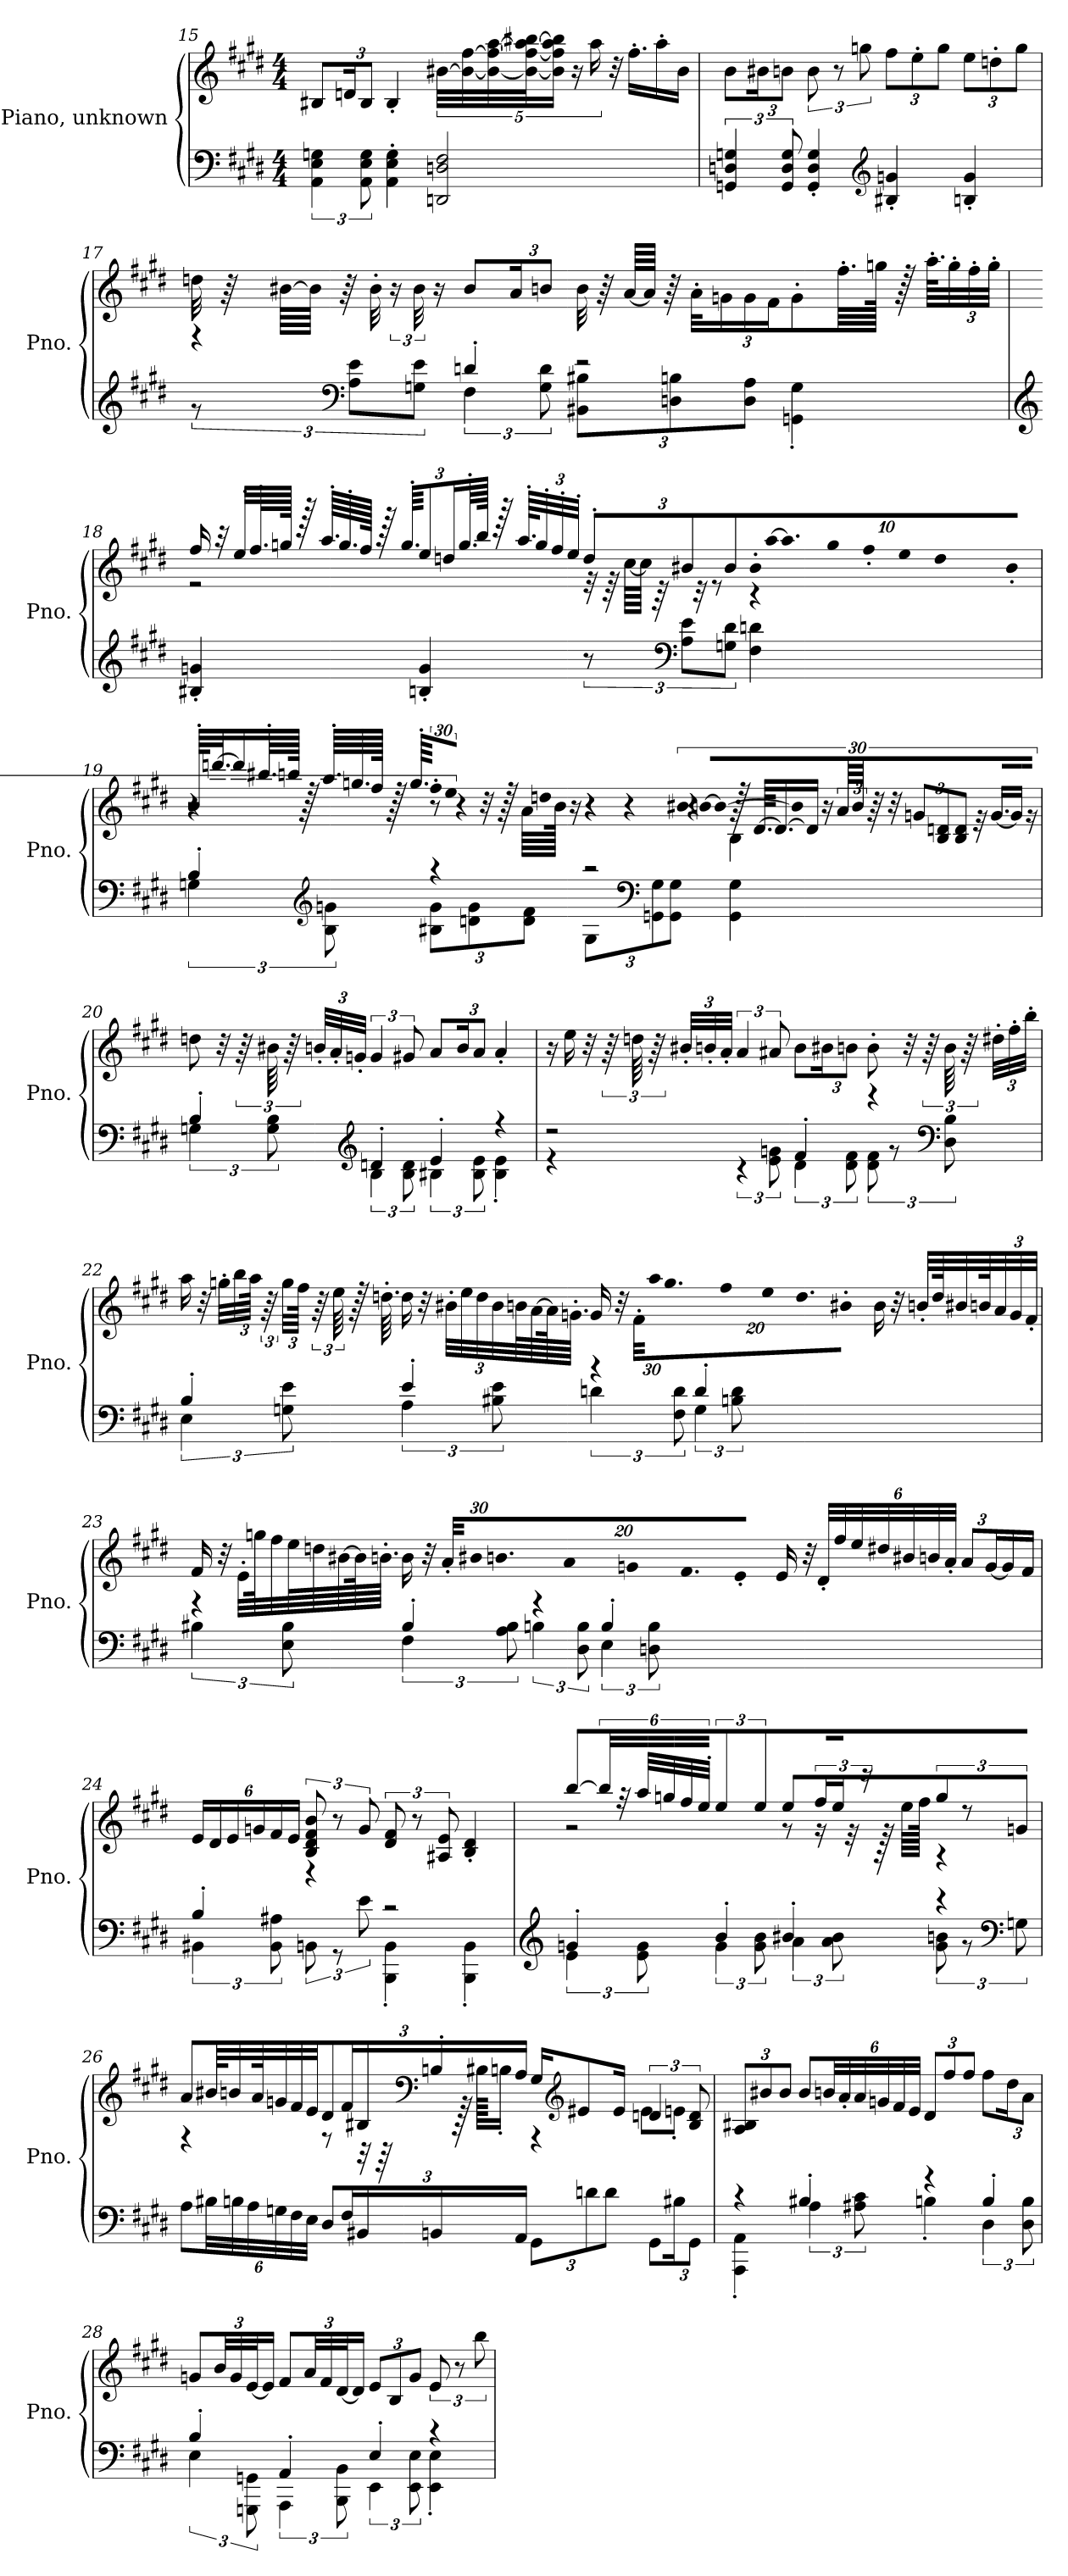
**kern	**kern
*part1	*part1
*staff2	*staff1
*I"Piano, unknown	*
*I'Pno.	*
!!LO:PB:g=z
*clefF4	*clefG2
*k[f#c#g#d#]	*k[f#c#g#d#]
*M4/4	*M4/4
=15	=15
6AA\ 6E\ 6Gn\	8B#X/L
*	*Xbrackettup
.	24dn/K
12AA\ 12E\ 12G\	12B#/J
4AA\' 4E\' 4G\'	4B#'/
*	*brackettup
2DDn/ 2Dn/ 2F#/	[40b#X\LLL
.	40b#\_ [40ff#\
.	40b#\_ 40ff#\_ [40aa\
.	40b#\_ 40ff#\_ 40aa\_ [40bb#X\J
.	20b#\] 20ff#\] 20aa\] 20bb#\]JJ
.	20r
.	20aa\
.	32r
.	16.ff#'\LL
.	16aa'\
.	16b#\JJ
=16	=16
6GGn/ 6Dn/ 6Gn/	8b\L
*	*Xbrackettup
.	24b#X\K
12GG/ 12D/ 12G/	12bn\J
*	*brackettup
4GG/' 4D/' 4G/'	12b\
.	12r
.	12ggn\
*clefG2	*
*	*Xbrackettup
4B#X/' 4gn/'	12ff#\L
.	12ee'\
.	12gg\J
4Bn/' 4g/'	12ee\L
.	12ddn'\
.	12gg\J
!!LO:LB:g=z
=17	=17
*^	*
4r	12r	32ddn\
.	.	64r
.	.	[64b#X\LLLL
.	.	64b#\JJJJ]
.	.	64r
*clefF4	*	*
.	12A\ 12e\L	.
.	.	32b#'\
*	*	*brackettup
.	.	24r
.	12Gn\ 12e\J	48b#\
.	.	16r
4dn'/	6F#\	8b#/L
*	*	*Xbrackettup
.	.	24a/K
.	12G\ 12d\	12bn/J
*	*Xbrackettup	*
2r	12BB#X\ 12B#X\L	32b\
.	.	64r
.	.	[64a/LLLL
.	.	64a/JJJJ]
.	.	64r
.	12Dn\ 12Bn\	.
.	.	32a'\KLL
.	.	24gn\
.	12D\ 12A\J	24g\
.	.	24f#\J
.	4GGn\' 4G\'	8g'\
.	.	64.ff#'\LLL
.	.	128ggn\JJJJk
.	.	128r
.	.	64.aa'\KLLL
.	.	48gg'\
.	.	48ff#'\
.	.	48gg'\JJJ
*v	*v	*
!!LO:LB:g=z
=18	=18
*clefG2	*
*	*^
4B#X/' 4gn/'	16ff#/	2r
.	32r	.
.	32ee'/LLL	.
.	64.ff#'/L	.
.	128ggn/JJJJk	.
.	128r	.
.	64.aa'/LLLL	.
.	64.gg'/	.
.	128ff#/JJJJk	.
.	128r	.
.	64.gg'/KKKL	.
4Bn/' 4g/'	12ee/	.
.	24ddn/L	.
.	64.gg'/LL	.
.	128bb/JJJJk	.
.	128r	.
.	64.aa'/KLLL	.
.	48gg'/	.
.	48ff#'/	.
.	48ee'/JJJ	.
*brackettup	*	*
12r	12dd'/L	32r
.	.	64r
.	.	[64cc#\LLLL
.	.	64cc#\JJJJ]
.	.	64r
*clefF4	*	*
12A\ 12e\L	12b#X/	.
.	.	32r
.	.	8r
12Gn\ 12d#\J	12b#/	.
!	!LO:N:vis=64	!
4F#\ 4dn\	640%9b#'/LLL	4r
!	!LO:N:vis=64	!
.	[640%9aa/JJ	.
.	18.aa/]	.
!	!LO:N:vis=32	!
.	1920%53gg/L	.
!	!LO:N:vis=32	!
.	1920%53ff#'/	.
!	!LO:N:vis=32	!
.	1920%53ee/	.
!	!LO:N:vis=32	!
.	1920%53dd/	.
.	1920ryy	.
!	!LO:N:vis=32	!
.	1920%53b#'/JJJ	.
!!LO:LB:g=z
=19	=19	=19
*^	*	*^
4B'/	6Gn\	64b'/KLLL	4r	2r
.	.	[32.dddn/J	.	.
.	.	16ddd/]	.	.
.	.	64.bb#X'/LL	.	.
.	.	128bbn/JJJJk	.	.
.	.	128r	.	.
.	.	64.aa'/LLLL	.	.
*clefG2	*	*	*	*
.	12B\ 12gn\	.	.	.
.	.	64.ggn'/	.	.
.	.	128ff#/JJJJk	.	.
.	.	128r	.	.
.	.	64.gg'/LLLL	.	.
*	*Xbrackettup	*brackettup	*	*
!	!	!LO:N:vis=64	!	!
4r	12B#X\ 12g\L	960%17ff#'/	8r	.
!	!	!LO:N:vis=64	!	!
.	.	960%17ee/JJJJ	.	.
.	.	1920ryy	.	.
!	!	!LO:N:vis=128	!	!
.	.	1920%17r	.	.
!	!	!LO:N:vis=256	!	!
.	.	1920%17ddn/	.	.
!	!	!LO:N:vis=128	!	!
.	.	1920%17r	.	.
!	!	!LO:N:vis=256	!	!
.	.	1920%17b#X/	.	.
!	!	!LO:N:vis=128	!	!
.	.	1920%17r	.	.
!	!	!LO:N:vis=256	!	!
.	.	[1920%17bn/KKLLL	.	.
.	12dn\ 12g\	.	.	.
!	!	!LO:N:vis=32	!	!
.	.	640%23b/J_	.	.
.	.	16b/]	32r	.
.	.	.	128r	.
.	.	.	64a\LLLL	.
.	12d\ 12f#\J	.	.	.
.	.	.	128b\JJJJk	.
.	.	96a/LL	16r	.
.	.	96b/JJJJ	.	.
.	.	96r	.	.
.	.	32r	.	.
*	*	*Xbrackettup	*	*
2r	12G\L	12gn/L	4r	4r
*clefF4	*	*	*	*
.	12GGn\ 12G\	12B/ 12dn/	.	.
.	12GG\ 12G\J	12B/ 12d/J	.	.
.	4GG\ 4G\	32r	4B\	128r
.	.	.	.	[64.d/KKLL
.	.	[16.g/LL	.	16.d/_
.	.	16g/JJ]	.	16d/JJ]
.	.	16r	.	16r
*	*	*v	*v	*v
!!LO:LB:g=z
=20	=20	=20
*	*brackettup	*
4B'/	6Gn\	8ddn\
.	.	32r
*	*	*brackettup
.	.	96r
.	12G\ 12B\	96b#X\
.	.	96r
*	*	*Xbrackettup
.	.	48bn'/LLL
.	.	48a'/
.	.	48gn'/JJJ
*clefG2	*	*
*	*	*brackettup
4dn'/	6B\	6g/
.	12B\ 12d\	12g#X/
4e'/	6B#X\	8a/L
*	*	*Xbrackettup
.	.	24b/K
.	12B#\ 12e\	12a/J
4r	4B#\' 4e\'	4a'/
!!LO:LB:g=z
=21	=21	=21
2r	4r	16r
.	.	16ee\
.	.	32r
*	*	*brackettup
.	.	96r
.	.	96ddn\
.	.	96r
*	*	*Xbrackettup
.	.	48b#X'/LLL
.	.	48bn'/
.	.	48a'/JJJ
*	*	*brackettup
.	6r	6a/
.	12e\ 12gn\	12a#X/
4f#'/	6d#\	8b\L
*	*	*Xbrackettup
.	.	24b#X\K
.	12d#\ 12f#\	12bn\J
4r	12d#\ 12f#\	8b'\
.	12r	.
.	.	32r
*	*	*brackettup
.	.	96r
*clefF4	*	*
.	12D#\ 12B\	96b\
.	.	96r
*	*	*Xbrackettup
.	.	48dd#X'\LLL
.	.	48ff#'\
.	.	48bb'\JJJ
!!LO:PB:g=z
=22	=22	=22
4B'/	6E\	16aa\
.	.	32r
.	.	32ggn'\LLL
.	.	48bb\
.	.	96aa\JJJk
*	*	*brackettup
.	.	96r
.	12Gn\ 12e\	48gg\LLL
.	.	96ff#\JJJk
.	.	96r
.	.	96ee\
.	.	128r
.	.	64.ddn'\
4e'/	6A\	16dd\
.	.	32r
.	.	32b#X'\LLL
*	*	*Xbrackettup
.	.	48ee\
.	.	48dd\
.	12B#X\ 12e\	48b#\
.	.	64bn\L
.	.	[64a\
.	.	128a\K]
.	.	64.gn'\JJJJ
4r	6dn\	16g/
.	.	32r
.	.	32f#'\LLL
!	!	!LO:N:vis=64
.	.	960%17aa\L
!	!	!LO:N:vis=64.
.	.	640%17gg\
.	12F#\ 12d\	.
.	.	1920ryy
!	!	!LO:N:vis=64
.	.	960%17ff#\
!	!	!LO:N:vis=64
.	.	960%17ee\
!	!	!LO:N:vis=64.
.	.	640%17dd\
.	.	1920ryy
!	!	!LO:N:vis=64
.	.	960%17b#X'\JJJJ
4d'/	6G\	16b#\
.	.	32r
.	.	32bn'/LLL
.	.	64dd/K
.	.	32b#X/
.	12Bn\ 12d\	.
.	.	64bn/K
.	.	48a/
.	.	48g/
.	.	48f#'/JJJ
!!LO:LB:g=z
=23	=23	=23
4r	6B#X\	16f#/
.	.	32r
.	.	32e'\LLL
.	.	64ggn\K
.	.	32ff#\
.	12E\ 12B#\	.
.	.	64ee\L
.	.	64ddn\
.	.	[64b#X\
.	.	128b#\K]
.	.	64.bn'\JJJJ
4B#'/	6F#\	16b\
.	.	32r
.	.	32a'/LLL
!	!	!LO:N:vis=64
.	.	960%17b#X/L
!	!	!LO:N:vis=64.
.	.	640%17bn/
.	12A\ 12B#\	.
.	.	1920ryy
!	!	!LO:N:vis=64
.	.	960%17a/
!	!	!LO:N:vis=64
.	.	960%17gn/
!	!	!LO:N:vis=64.
.	.	640%17f#/
.	.	1920ryy
!	!	!LO:N:vis=64
.	.	960%17e'/JJJJ
4r	6Bn\	16e/
.	.	32r
.	.	32d#'/LLL
.	.	48ff#/
.	.	48ee/
.	12D#\ 12B\	48dd#X/
.	.	48b#X/
.	.	48bn/
.	.	48a'/JJJ
4B'/	6E\	12a/L
.	.	[24g/L
.	.	16g/]
.	12Dn\ 12B\	.
.	.	16f#/JJ
!!LO:LB:g=z
=24	=24	=24
4B'/	6BB#X\	24e/LL
.	.	24d#/
.	.	24e/
.	.	24gn/
.	12BB#\ 12A#X\	24f#/
.	.	24e/JJ
*	*	*brackettup
4r	12BBn\	12B/ 12d#/ 12f#/ 12b/
.	12r	12r
.	12e\	12g/
2r	4BBB\' 4BB\'	12d#/ 12f#/
.	.	12r
.	.	12A#X/ 12e/
.	4BBB\' 4BB\'	4B/' 4d#/'
!!LO:LB:g=z
=25	=25	=25
*clefG2	*	*
*	*	*^
4gn'/	6e\	[8bb/L	2r
.	.	48bb/Jkk]	.
.	.	48r	.
.	12e\ 12g\	48aa/LLL	.
*	*	*Xbrackettup	*
.	.	48ggn/	.
.	.	48ff#/	.
.	.	48ee'/JJJ	.
*	*	*brackettup	*
4b'/	6g\	6ee/	.
.	12g\ 12b\	12ee/	.
4b#X'/	6a\	8ee/L	8r
.	.	24ff#/L	16r
.	12a\ 12b#\	24ee/JJ	.
.	.	.	32r
.	.	24r	.
.	.	.	128r
.	.	.	64ee\LLLL
.	.	.	128ff#\JJJJk
4r	12g\ 12bn\	12gg/	4r
.	12r	12r	.
*clefF4	*	*	*
.	12Gn\	12gn/	.
*v	*v	*	*
!!LO:LB:g=z	!!
=26	=26	=26
8A\L	8a/L	4r
*Xbrackettup	*	*
48B#X\LL	64b#X/KLL	.
.	32bn/	.
48Bn\	.	.
48A\	.	.
.	64a/K	.
*	*Xbrackettup	*
48Gn\	48gn/	.
48F#\	48f#/	.
48E\JJJ	48e/JJ	.
12D#/L	12d#/	8r
24F#/L	24f#/L	.
24BB#X/	24B#X/	32r
.	.	64r
*	*clefF4	*
24BBn/	24Bn'/	.
.	.	128r
.	.	128B#X\KKKLL
.	.	16Bn'\JJ
24AA/JJ	24A/JJ	.
12GG#\L	16G#/KL	4r
*	*clefG2	*
.	8e#X/	.
12dn\	.	.
12d\J	.	.
.	16e#/Jk	.
*	*brackettup	*
8GG#\L	6dn/	8e#\L
24B#X\K	.	8en'\J
12GG#\J	12B/ 12d/	.
*	*v	*v
!!LO:LB:g=z
=27	=27
*^	*
*	*	*Xbrackettup
4r	4AAA\' 4AA\'	12A/ 12B#X/L
.	.	12b#X/
.	.	12b#/J
*	*brackettup	*
4B#X'/	6A\	8b#/L
.	.	48bn/LL
.	.	48a'/
.	12A#X\ 12c#\	48a/
.	.	48gn/
.	.	48f#/
.	.	48e/JJJ
4r	4Bn'\	12d#/L
.	.	12ff#/
.	.	12ff#/J
4B'/	6D#\	8ff#\L
.	.	24dd#\K
.	12D#\ 12B\	12a\J
=28	=28	=28
4B'/	6E\	8gn/L
.	.	48b/LL
.	.	48g/
.	12GGGn\ 12GGn\	[48e/J
.	.	16e/JJ]
4AA'/	6AAA\	8f#/L
.	.	48a/LL
.	.	48f#/
.	12BBB\ 12BB\	[48d#/J
.	.	16d#/JJ]
4E'/	6EE\	12e/L
.	.	12B/
.	12EE\ 12E\	12g/J
*	*	*brackettup
4r	4EE\' 4E\'	12e/
.	.	12r
.	.	12bb\
*v	*v	*
=	=
*-	*-
